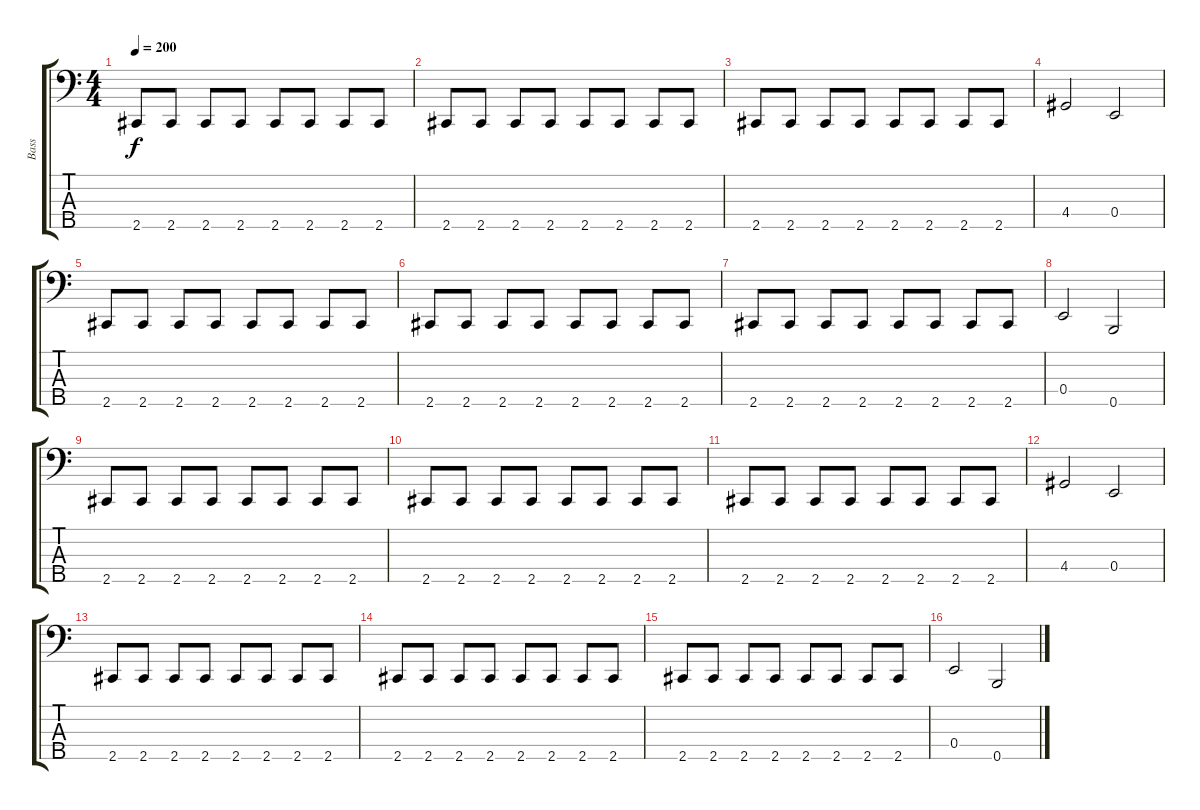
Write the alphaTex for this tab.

\track ("Bass" "Bass") {instrument electricbassfinger}
\staff {score tabs}
\tuning (G2 D2 A1 E1 B0) {hide}
\ts (4 4)
\tempo 200
\clef f4
\ks c
2.5.8{dy f} 2.5.8 2.5.8 2.5.8 2.5.8 2.5.8 2.5.8 2.5.8 |
2.5.8 2.5.8 2.5.8 2.5.8 2.5.8 2.5.8 2.5.8 2.5.8 |
2.5.8 2.5.8 2.5.8 2.5.8 2.5.8 2.5.8 2.5.8 2.5.8 |
4.4.2 0.4.2 |
2.5.8 2.5.8 2.5.8 2.5.8 2.5.8 2.5.8 2.5.8 2.5.8 |
2.5.8 2.5.8 2.5.8 2.5.8 2.5.8 2.5.8 2.5.8 2.5.8 |
2.5.8 2.5.8 2.5.8 2.5.8 2.5.8 2.5.8 2.5.8 2.5.8 |
0.4.2 0.5.2 |
2.5.8 2.5.8 2.5.8 2.5.8 2.5.8 2.5.8 2.5.8 2.5.8 |
2.5.8 2.5.8 2.5.8 2.5.8 2.5.8 2.5.8 2.5.8 2.5.8 |
2.5.8 2.5.8 2.5.8 2.5.8 2.5.8 2.5.8 2.5.8 2.5.8 |
4.4.2 0.4.2 |
2.5.8 2.5.8 2.5.8 2.5.8 2.5.8 2.5.8 2.5.8 2.5.8 |
2.5.8 2.5.8 2.5.8 2.5.8 2.5.8 2.5.8 2.5.8 2.5.8 |
2.5.8 2.5.8 2.5.8 2.5.8 2.5.8 2.5.8 2.5.8 2.5.8 |
0.4.2 0.5.2
